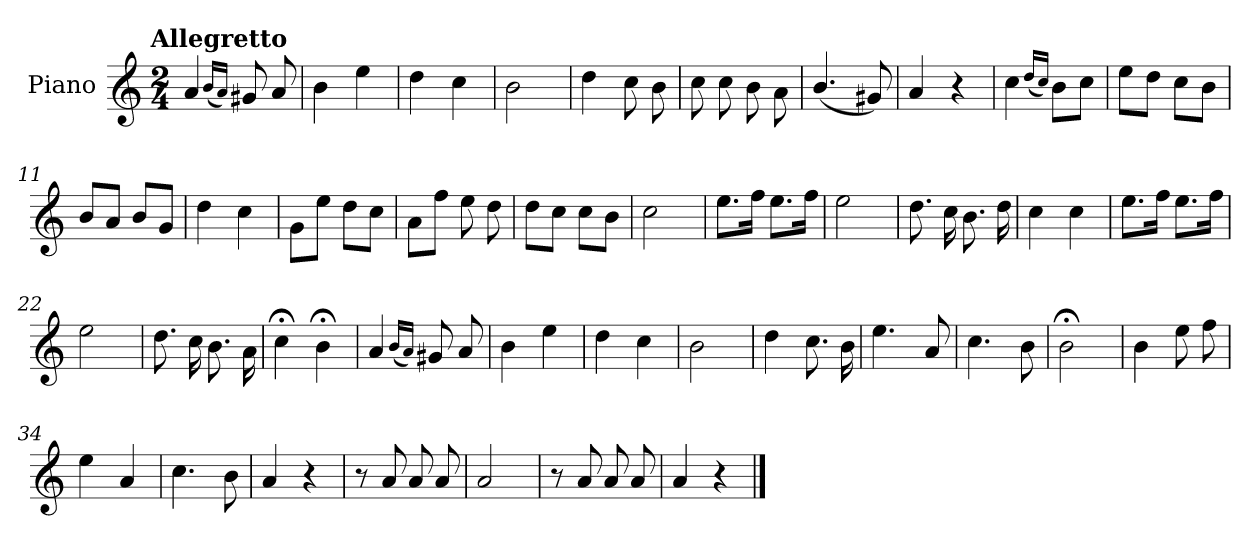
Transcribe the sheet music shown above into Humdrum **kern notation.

**kern
*part1
*staff1
*I"Piano
*I'Pno.
*clefG2
*k[]
!!LO:TX:omd:t=Allegretto
*M2/4
*MM116
=1
4a/
(<16qqb/LL
16qqa/JJ)
8g#X/
8a/
=2
4b\
4ee\
=3
4dd\
4cc\
=4
2b\
=5
4dd\
8cc\
8b\
=6
8cc\
8cc\
8b\
8a\
=7
(<4.b/
8g#X/)
!!LO:LB:g=z
=8
4a/
4r
=9
4cc\
(<16qqdd/LL
16qqcc/JJ)
8b\L
8cc\J
=10
8ee\L
8dd\J
8cc\L
8b\J
=11
8b/L
8a/J
8b/L
8g/J
=12
4dd\
4cc\
=13
8g\L
8ee\J
8dd\L
8cc\J
=14
8a\L
8ff\J
8ee\
8dd\
=15
8dd\L
8cc\J
8cc\L
8b\J
!!LO:LB:g=z
=16
2cc\
=17
8.ee\L
16ff\Jk
8.ee\L
16ff\Jk
=18
2ee\
=19
8.dd\
16cc\
8.b\
16dd\
=20
4cc\
4cc\
=21
8.ee\L
16ff\Jk
8.ee\L
16ff\Jk
=22
2ee\
=23
8.dd\
16cc\
8.b\
16a\
!!LO:LB:g=z
=24
4cc;<\
4b;<\
=25
4a/
(<16qqb/LL
16qqa/JJ)
8g#X/
8a/
=26
4b\
4ee\
=27
4dd\
4cc\
=28
2b\
=29
4dd\
8.cc\
16b\
=30
4.ee\
8a/
=31
4.cc\
8b\
=32
2b;<\
!!LO:LB:g=z
=33
4b\
8ee\
8ff\
=34
4ee\
4a/
=35
4.cc\
8b\
=36
4a/
4r
=37
8r
8a/
8a/
8a/
=38
2a/
=39
8r
8a/
8a/
8a/
=40
4a/
4r
==
*-
